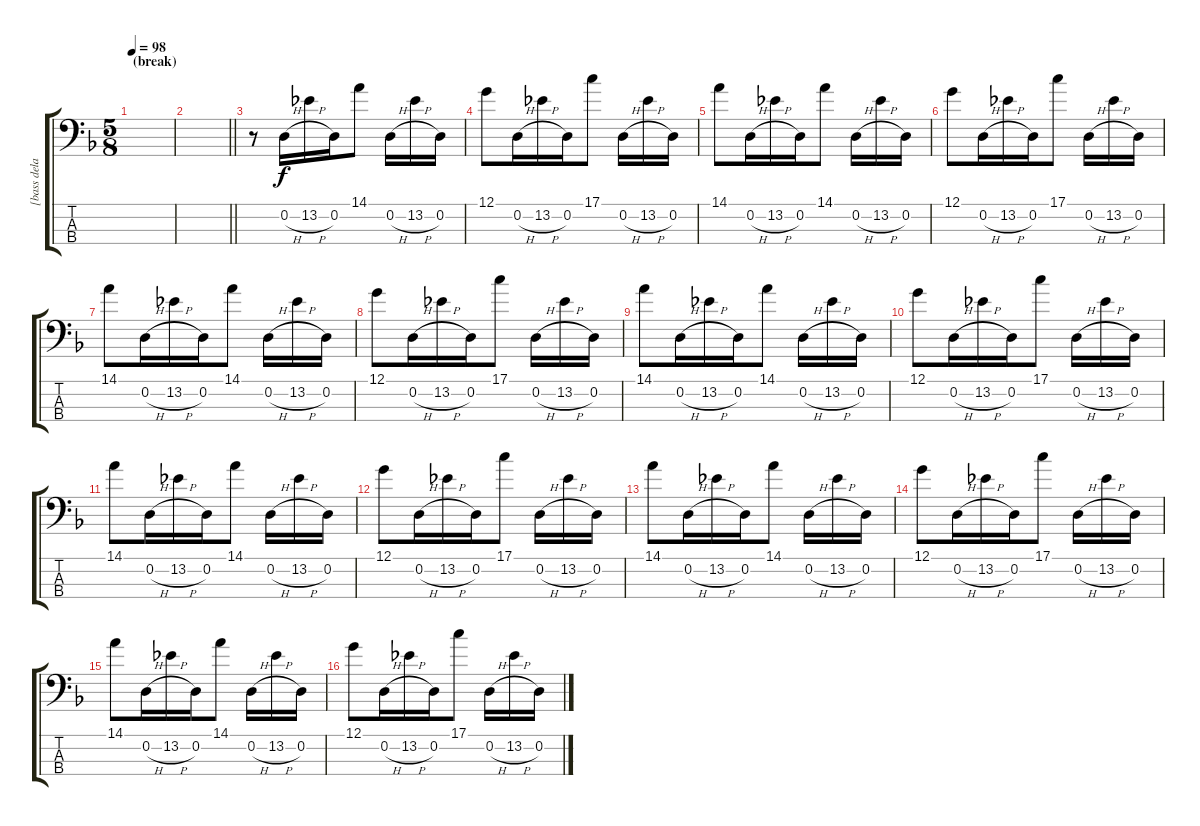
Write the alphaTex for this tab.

\track ("[bass delay effect]" "[bass dela") {instrument electricbasspick}
\staff {score tabs}
\tuning (G2 D2 A1 D1) {hide}
\ts (5 8)
\section ("" "(break)")
\tempo 98
\clef f4
\ks dminor
|
\barLineRight lightlight
|
r.8 0.2{h}.16 13.2{h}.16{beam merge} 0.2.16 14.1.8 0.2{h}.16{beam merge} 13.2{h}.16 0.2.16 |
12.1.8 0.2{h}.16 13.2{h}.16{beam merge} 0.2.16 17.1.8 0.2{h}.16{beam merge} 13.2{h}.16 0.2.16 |
14.1.8 0.2{h}.16 13.2{h}.16{beam merge} 0.2.16 14.1.8 0.2{h}.16{beam merge} 13.2{h}.16 0.2.16 |
12.1.8 0.2{h}.16 13.2{h}.16{beam merge} 0.2.16 17.1.8 0.2{h}.16{beam merge} 13.2{h}.16 0.2.16 |
14.1.8 0.2{h}.16 13.2{h}.16{beam merge} 0.2.16 14.1.8 0.2{h}.16{beam merge} 13.2{h}.16 0.2.16 |
12.1.8 0.2{h}.16 13.2{h}.16{beam merge} 0.2.16 17.1.8 0.2{h}.16{beam merge} 13.2{h}.16 0.2.16 |
14.1.8 0.2{h}.16 13.2{h}.16{beam merge} 0.2.16 14.1.8 0.2{h}.16{beam merge} 13.2{h}.16 0.2.16 |
12.1.8 0.2{h}.16 13.2{h}.16{beam merge} 0.2.16 17.1.8 0.2{h}.16{beam merge} 13.2{h}.16 0.2.16 |
14.1.8 0.2{h}.16 13.2{h}.16{beam merge} 0.2.16 14.1.8 0.2{h}.16{beam merge} 13.2{h}.16 0.2.16 |
12.1.8 0.2{h}.16 13.2{h}.16{beam merge} 0.2.16 17.1.8 0.2{h}.16{beam merge} 13.2{h}.16 0.2.16 |
14.1.8 0.2{h}.16 13.2{h}.16{beam merge} 0.2.16 14.1.8 0.2{h}.16{beam merge} 13.2{h}.16 0.2.16 |
12.1.8 0.2{h}.16 13.2{h}.16{beam merge} 0.2.16 17.1.8 0.2{h}.16{beam merge} 13.2{h}.16 0.2.16 |
14.1.8 0.2{h}.16 13.2{h}.16{beam merge} 0.2.16 14.1.8 0.2{h}.16{beam merge} 13.2{h}.16 0.2.16 |
12.1.8 0.2{h}.16 13.2{h}.16{beam merge} 0.2.16 17.1.8 0.2{h}.16{beam merge} 13.2{h}.16 0.2.16
